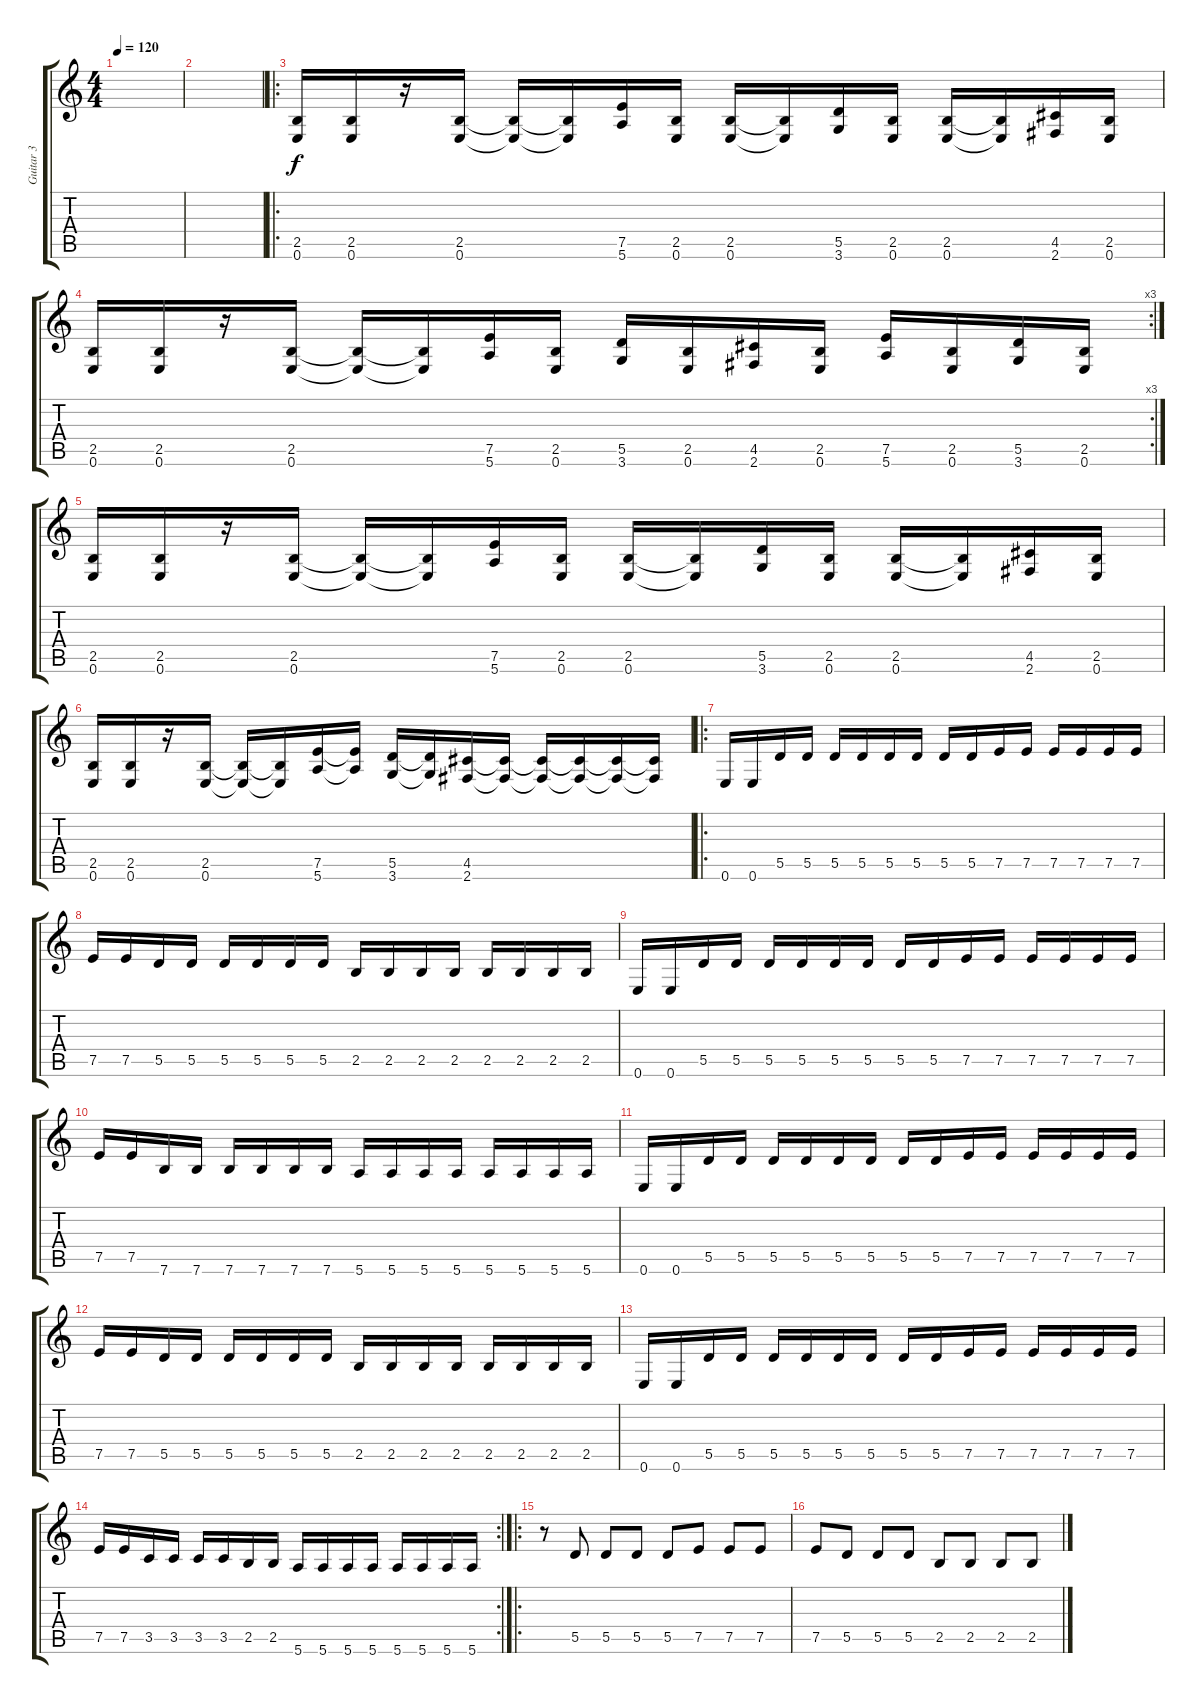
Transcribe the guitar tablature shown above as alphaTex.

\track ("Guitar 3" "Guitar 3") {instrument distortionguitar}
\staff {score tabs}
\tuning (E4 B3 G3 D3 A2 E2) {hide}
\ts (4 4)
\tempo 120
\clef g2
\ks c
|
|
\ro
(2.5 0.6).16{volume 16 balance 0 instrument distortionguitar} (2.5 0.6).16 r.16 (2.5 0.6).16 (2.5{t} 0.6{t}).16 (2.5{t} 0.6{t}).16 (7.5 5.6).16 (2.5 0.6).16 (2.5 0.6).16 (2.5{t} 0.6{t}).16 (5.5 3.6).16 (2.5 0.6).16 (2.5 0.6).16 (2.5{t} 0.6{t}).16 (4.5 2.6).16 (2.5 0.6).16 |
\rc 3
(2.5 0.6).16 (2.5 0.6).16 r.16 (2.5 0.6).16 (2.5{t} 0.6{t}).16 (2.5{t} 0.6{t}).16 (7.5 5.6).16 (2.5 0.6).16 (5.5 3.6).16 (2.5 0.6).16 (4.5 2.6).16 (2.5 0.6).16 (7.5 5.6).16 (2.5 0.6).16 (5.5 3.6).16 (2.5 0.6).16 |
(2.5 0.6).16 (2.5 0.6).16 r.16 (2.5 0.6).16 (2.5{t} 0.6{t}).16 (2.5{t} 0.6{t}).16 (7.5 5.6).16 (2.5 0.6).16 (2.5 0.6).16 (2.5{t} 0.6{t}).16 (5.5 3.6).16 (2.5 0.6).16 (2.5 0.6).16 (2.5{t} 0.6{t}).16 (4.5 2.6).16 (2.5 0.6).16 |
(2.5 0.6).16 (2.5 0.6).16 r.16 (2.5 0.6).16 (2.5{t} 0.6{t}).16 (2.5{t} 0.6{t}).16 (7.5 5.6).16 (7.5{t} 5.6{t}).16 (5.5 3.6).16 (5.5{t} 3.6{t}).16 (4.5 2.6).16 (4.5{t} 2.6{t}).16 (4.5{t} 2.6{t}).16 (4.5{t} 2.6{t}).16 (4.5{t} 2.6{t}).16 (4.5{t} 2.6{t}).16 |
\ro
0.6.16 0.6.16 5.5.16 5.5.16 5.5.16 5.5.16 5.5.16 5.5.16 5.5.16 5.5.16 7.5.16 7.5.16 7.5.16 7.5.16 7.5.16 7.5.16 |
7.5.16 7.5.16 5.5.16 5.5.16 5.5.16 5.5.16 5.5.16 5.5.16 2.5.16 2.5.16 2.5.16 2.5.16 2.5.16 2.5.16 2.5.16 2.5.16 |
0.6.16 0.6.16 5.5.16 5.5.16 5.5.16 5.5.16 5.5.16 5.5.16 5.5.16 5.5.16 7.5.16 7.5.16 7.5.16 7.5.16 7.5.16 7.5.16 |
7.5.16 7.5.16 7.6.16 7.6.16 7.6.16 7.6.16 7.6.16 7.6.16 5.6.16 5.6.16 5.6.16 5.6.16 5.6.16 5.6.16 5.6.16 5.6.16 |
0.6.16 0.6.16 5.5.16 5.5.16 5.5.16 5.5.16 5.5.16 5.5.16 5.5.16 5.5.16 7.5.16 7.5.16 7.5.16 7.5.16 7.5.16 7.5.16 |
7.5.16 7.5.16 5.5.16 5.5.16 5.5.16 5.5.16 5.5.16 5.5.16 2.5.16 2.5.16 2.5.16 2.5.16 2.5.16 2.5.16 2.5.16 2.5.16 |
0.6.16 0.6.16 5.5.16 5.5.16 5.5.16 5.5.16 5.5.16 5.5.16 5.5.16 5.5.16 7.5.16 7.5.16 7.5.16 7.5.16 7.5.16 7.5.16 |
\rc 2
7.5.16 7.5.16 3.5.16 3.5.16 3.5.16 3.5.16 2.5.16 2.5.16 5.6.16 5.6.16 5.6.16 5.6.16 5.6.16 5.6.16 5.6.16 5.6.16 |
\ro
r.8{volume 16 balance 0 instrument overdrivenguitar} 5.5.8 5.5.8 5.5.8 5.5.8 7.5.8 7.5.8 7.5.8 |
7.5.8 5.5.8 5.5.8 5.5.8 2.5.8 2.5.8 2.5.8 2.5.8
